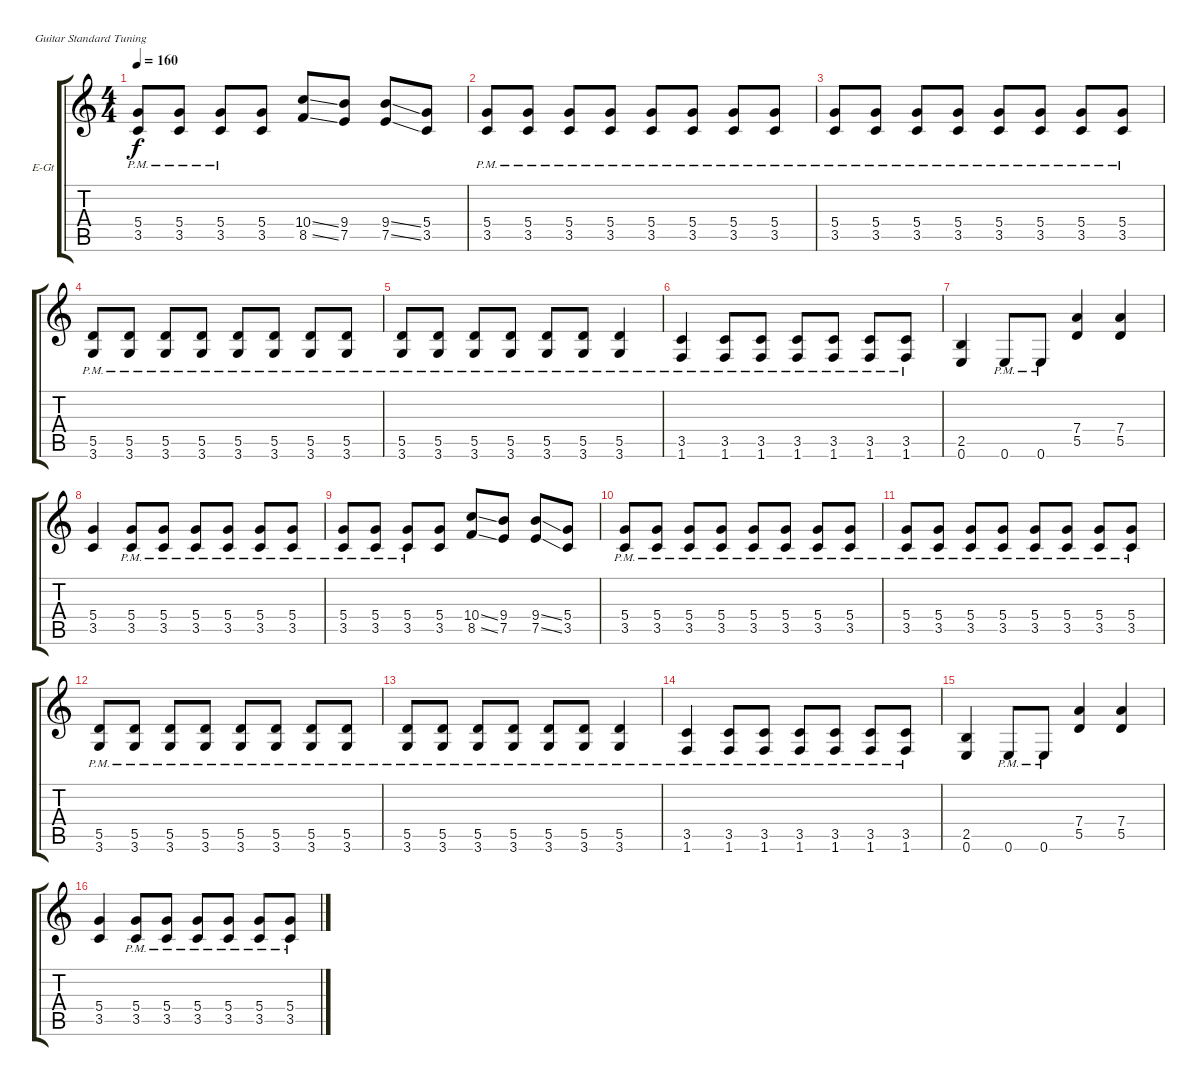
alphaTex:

\bracketExtendMode groupsimilarinstruments
\firstSystemTrackNameOrientation horizontal
\otherSystemsTrackNameOrientation horizontal
\track ("Spur 1" "E-Gt") {instrument distortionguitar}
\staff {score tabs}
\tuning (E4 B3 G3 D3 A2 E2)
\ts (4 4)
\tempo 160
\clef g2
\ks c
(5.4{pm} 3.5{pm}).8{dy f} (5.4{pm} 3.5{pm}).8 (5.4{pm} 3.5{pm}).8 (5.4 3.5).8 (10.4{ss} 8.5{ss}).8 (9.4 7.5).8 (9.4{ss} 7.5{ss}).8 (5.4 3.5).8 |
(5.4{pm} 3.5{pm}).8 (5.4{pm} 3.5{pm}).8 (5.4{pm} 3.5{pm}).8 (5.4{pm} 3.5{pm}).8 (5.4{pm} 3.5{pm}).8 (5.4{pm} 3.5{pm}).8 (5.4{pm} 3.5{pm}).8 (5.4{pm} 3.5{pm}).8 |
(5.4{pm} 3.5{pm}).8 (5.4{pm} 3.5{pm}).8 (5.4{pm} 3.5{pm}).8 (5.4{pm} 3.5{pm}).8 (5.4{pm} 3.5{pm}).8 (5.4{pm} 3.5{pm}).8 (5.4{pm} 3.5{pm}).8 (5.4{pm} 3.5{pm}).8 |
(5.5{pm} 3.6{pm}).8 (5.5{pm} 3.6{pm}).8 (5.5{pm} 3.6{pm}).8 (5.5{pm} 3.6{pm}).8 (5.5{pm} 3.6{pm}).8 (5.5{pm} 3.6{pm}).8 (5.5{pm} 3.6{pm}).8 (5.5{pm} 3.6{pm}).8 |
(5.5{pm} 3.6{pm}).8 (5.5{pm} 3.6{pm}).8 (5.5{pm} 3.6{pm}).8 (5.5{pm} 3.6{pm}).8 (5.5{pm} 3.6{pm}).8 (5.5{pm} 3.6{pm}).8 (5.5{pm} 3.6{pm}).4 |
(3.5{pm} 1.6{pm}).4 (3.5{pm} 1.6{pm}).8 (3.5{pm} 1.6{pm}).8 (3.5{pm} 1.6{pm}).8 (3.5{pm} 1.6{pm}).8 (3.5{pm} 1.6{pm}).8 (3.5{pm} 1.6{pm}).8 |
(0.6 2.5).4 0.6{pm}.8 0.6{pm}.8 (5.5 7.4).4 (7.4 5.5).4 |
(5.4 3.5).4 (5.4{pm} 3.5{pm}).8 (5.4{pm} 3.5{pm}).8 (5.4{pm} 3.5{pm}).8 (5.4{pm} 3.5{pm}).8 (5.4{pm} 3.5{pm}).8 (5.4{pm} 3.5{pm}).8 |
(5.4{pm} 3.5{pm}).8 (5.4{pm} 3.5{pm}).8 (5.4{pm} 3.5{pm}).8 (5.4 3.5).8 (10.4{ss} 8.5{ss}).8 (9.4 7.5).8 (9.4{ss} 7.5{ss}).8 (5.4 3.5).8 |
(5.4{pm} 3.5{pm}).8 (5.4{pm} 3.5{pm}).8 (5.4{pm} 3.5{pm}).8 (5.4{pm} 3.5{pm}).8 (5.4{pm} 3.5{pm}).8 (5.4{pm} 3.5{pm}).8 (5.4{pm} 3.5{pm}).8 (5.4{pm} 3.5{pm}).8 |
(5.4{pm} 3.5{pm}).8 (5.4{pm} 3.5{pm}).8 (5.4{pm} 3.5{pm}).8 (5.4{pm} 3.5{pm}).8 (5.4{pm} 3.5{pm}).8 (5.4{pm} 3.5{pm}).8 (5.4{pm} 3.5{pm}).8 (5.4{pm} 3.5{pm}).8 |
(5.5{pm} 3.6{pm}).8 (5.5{pm} 3.6{pm}).8 (5.5{pm} 3.6{pm}).8 (5.5{pm} 3.6{pm}).8 (5.5{pm} 3.6{pm}).8 (5.5{pm} 3.6{pm}).8 (5.5{pm} 3.6{pm}).8 (5.5{pm} 3.6{pm}).8 |
(5.5{pm} 3.6{pm}).8 (5.5{pm} 3.6{pm}).8 (5.5{pm} 3.6{pm}).8 (5.5{pm} 3.6{pm}).8 (5.5{pm} 3.6{pm}).8 (5.5{pm} 3.6{pm}).8 (5.5{pm} 3.6{pm}).4 |
(3.5{pm} 1.6{pm}).4 (3.5{pm} 1.6{pm}).8 (3.5{pm} 1.6{pm}).8 (3.5{pm} 1.6{pm}).8 (3.5{pm} 1.6{pm}).8 (3.5{pm} 1.6{pm}).8 (3.5{pm} 1.6{pm}).8 |
(0.6 2.5).4 0.6{pm}.8 0.6{pm}.8 (5.5 7.4).4 (7.4 5.5).4 |
(5.4 3.5).4 (5.4{pm} 3.5{pm}).8 (5.4{pm} 3.5{pm}).8 (5.4{pm} 3.5{pm}).8 (5.4{pm} 3.5{pm}).8 (5.4{pm} 3.5{pm}).8 (5.4{pm} 3.5{pm}).8
